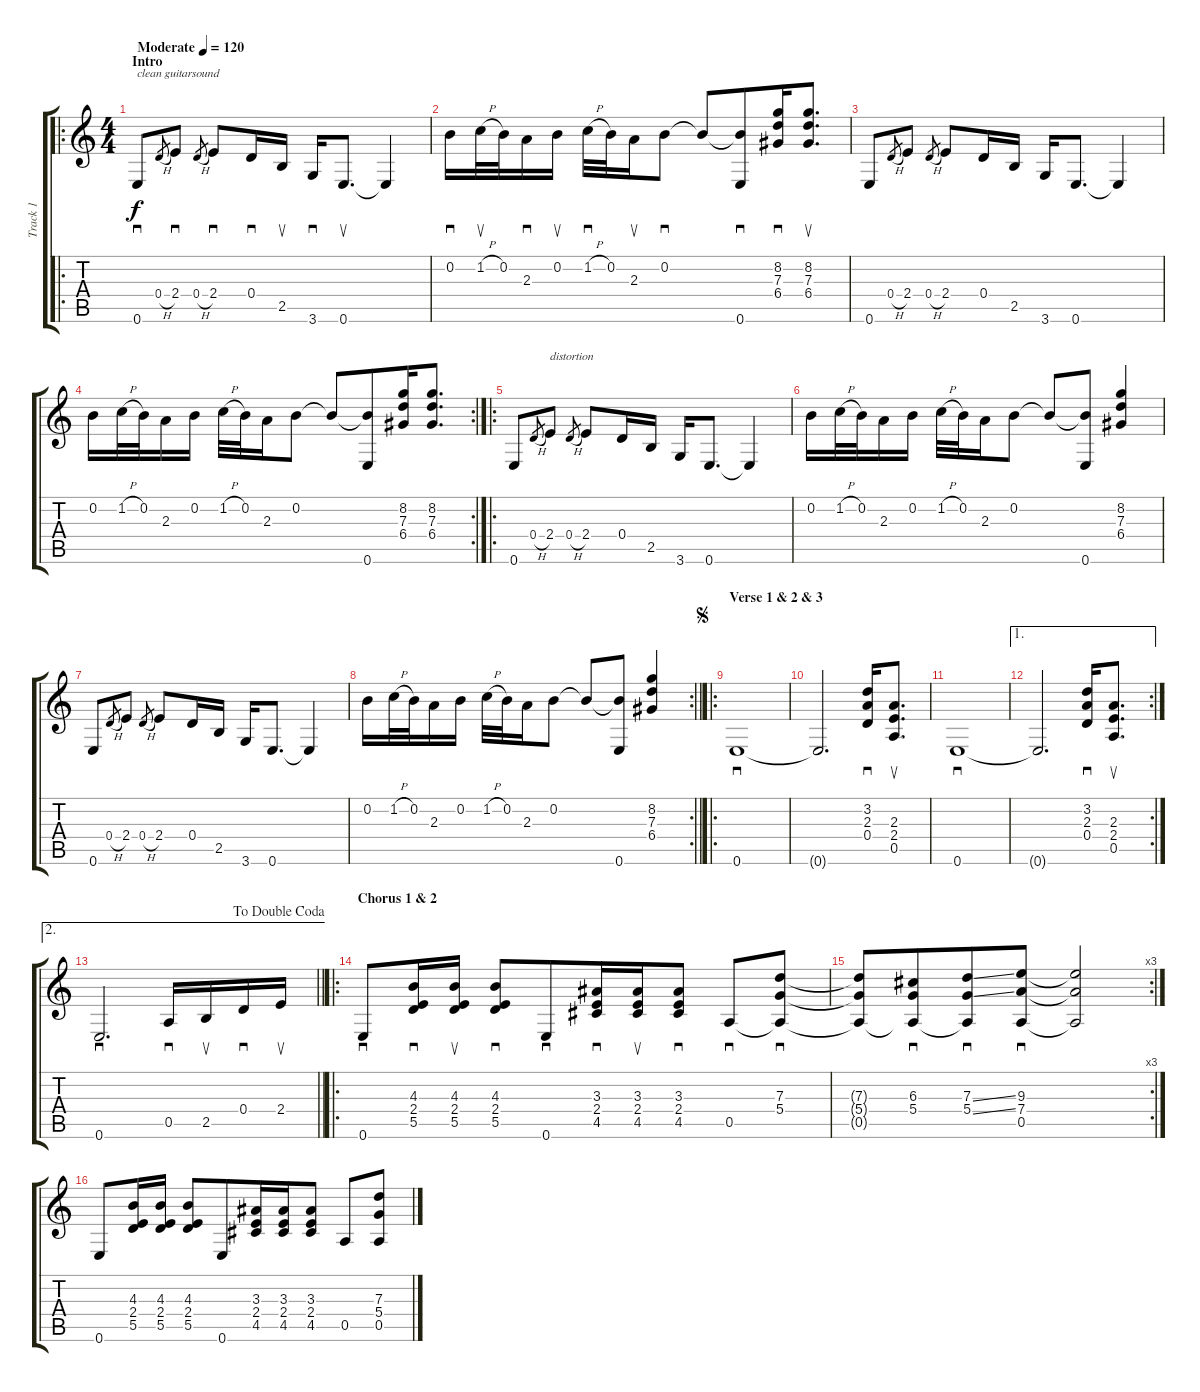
\track ("Track 1" "Track 1") {instrument acousticguitarsteel}
\staff {score tabs}
\tuning (E4 B3 G3 D3 A2 E2) {hide}
\ro
\ts (4 4)
\section ("" "Intro")
\tempo (120 "Moderate")
\clef g2
\ks c
0.6.8{sd txt "clean guitarsound" dy f instrument acousticguitarsteel} 0.4{h}.8{gr} 2.4.8{sd} 0.4{h}.8{gr beam merge} 2.4.8{sd} 0.4.16{sd} 2.5.16{su} 3.6.16{sd beam merge} 0.6.8{d su beam merge} 0.6{t}.4 |
0.2.16{sd} 1.2{h}.32{su} 0.2.32{beam merge} 2.3.16{sd} 0.2.16{su} 1.2{h}.32{sd} 0.2.32 2.3.16{su beam merge} 0.2.8{sd} 0.2{t}.8{beam merge} (0.2{t} 0.6).8{sd beam merge} (8.2 7.3 6.4).16{sd} (8.2 7.3 6.4).8{d su} |
0.6.8 0.4{h}.8{gr} 2.4.8 0.4{h}.8{gr beam merge} 2.4.8 0.4.16 2.5.16 3.6.16{beam merge} 0.6.8{d beam merge} 0.6{t}.4 |
\rc 2
0.2.16 1.2{h}.32 0.2.32{beam merge} 2.3.16 0.2.16 1.2{h}.32 0.2.32 2.3.16{beam merge} 0.2.8 0.2{t}.8{beam merge} (0.2{t} 0.6).8{beam merge} (8.2 7.3 6.4).16 (8.2 7.3 6.4).8{d} |
\ro
0.6.8 0.4{h}.8{gr} 2.4.8{txt "distortion"} 0.4{h}.8{gr beam merge} 2.4.8 0.4.16 2.5.16 3.6.16{beam merge} 0.6.8{d beam merge} 0.6{t}.4 |
0.2.16 1.2{h}.32 0.2.32{beam merge} 2.3.16 0.2.16 1.2{h}.32 0.2.32 2.3.16{beam merge} 0.2.8 0.2{t}.8{beam merge} (0.2{t} 0.6).8{beam merge} (8.2 7.3 6.4).4 |
0.6.8 0.4{h}.8{gr} 2.4.8 0.4{h}.8{gr beam merge} 2.4.8 0.4.16 2.5.16 3.6.16{beam merge} 0.6.8{d beam merge} 0.6{t}.4 |
\rc 2
\barLineRight lightlight
0.2.16 1.2{h}.32 0.2.32{beam merge} 2.3.16 0.2.16 1.2{h}.32 0.2.32 2.3.16{beam merge} 0.2.8 0.2{t}.8{beam merge} (0.2{t} 0.6).8{beam merge} (8.2 7.3 6.4).4 |
\ro
\section ("" "Verse 1 & 2 & 3")
\jump segno
0.6.1{sd} |
0.6{t}.2{d beam merge} (3.2 2.3 0.4).16{sd beam merge} (2.3 2.4 0.5).8{d su} |
0.6.1{sd} |
\ae 1
\rc 2
0.6{t}.2{d beam merge} (3.2 2.3 0.4).16{sd beam merge} (2.3 2.4 0.5).8{d su} |
\ae 2
\jump dadoublecoda
\barLineRight lightlight
0.6.2{d sd beam merge} 0.5.16{sd beam merge} 2.5.16{su} 0.4.16{sd} 2.4.16{su} |
\ro
\section ("" "Chorus 1 & 2")
0.6.8{sd} (4.3 2.4 5.5).16{sd beam merge} (4.3 2.4 5.5).16{su} (4.3 2.4 5.5).8{sd} 0.6.8{sd beam merge} (3.3 2.4 4.5).16{sd beam merge} (3.3 2.4 4.5).16{su beam merge} (3.3 2.4 4.5).8{sd} 0.5.8{sd beam merge} (7.3 5.4 0.5{t}).8{sd} |
\rc 3
(7.3{t} 5.4{t} 0.5{t}).8 (6.3 5.4 0.5{t}).8{sd beam merge} (7.3{ss} 5.4{ss} 0.5{t}).8{sd beam merge} (9.3 7.4 0.5).8{sd} (9.3{t} 7.4{t} 0.5{t}).2 |
0.6.8 (4.3 2.4 5.5).16{beam merge} (4.3 2.4 5.5).16 (4.3 2.4 5.5).8 0.6.8{beam merge} (3.3 2.4 4.5).16{beam merge} (3.3 2.4 4.5).16{beam merge} (3.3 2.4 4.5).8 0.5.8{beam merge} (7.3 5.4 0.5).8
